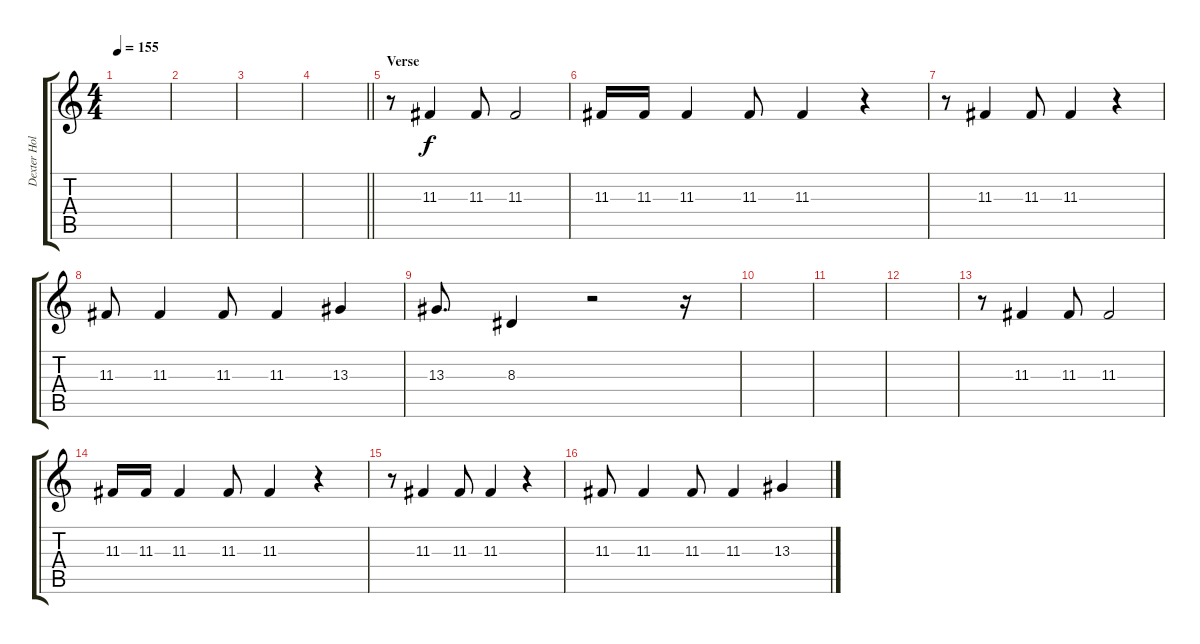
\track ("Dexter Holland - Vocals" "Dexter Hol") {instrument altosax}
\staff {score tabs}
\tuning (E4 B3 G3 D3 A2 E2) {hide}
\ts (4 4)
\tempo 155
\clef g2
\ks c
|
|
|
\barLineRight lightlight
|
\section ("" "Verse")
r.8 11.3.4 11.3.8 11.3.2 |
11.3.16 11.3.16 11.3.4 11.3.8 11.3.4 r.4 |
r.8 11.3.4 11.3.8 11.3.4 r.4 |
11.3.8 11.3.4 11.3.8 11.3.4 13.3.4 |
13.3.8{d} 8.3.4 r.2 r.16 |
|
|
|
r.8 11.3.4 11.3.8 11.3.2 |
11.3.16 11.3.16 11.3.4 11.3.8 11.3.4 r.4 |
r.8 11.3.4 11.3.8 11.3.4 r.4 |
11.3.8 11.3.4 11.3.8 11.3.4 13.3.4
